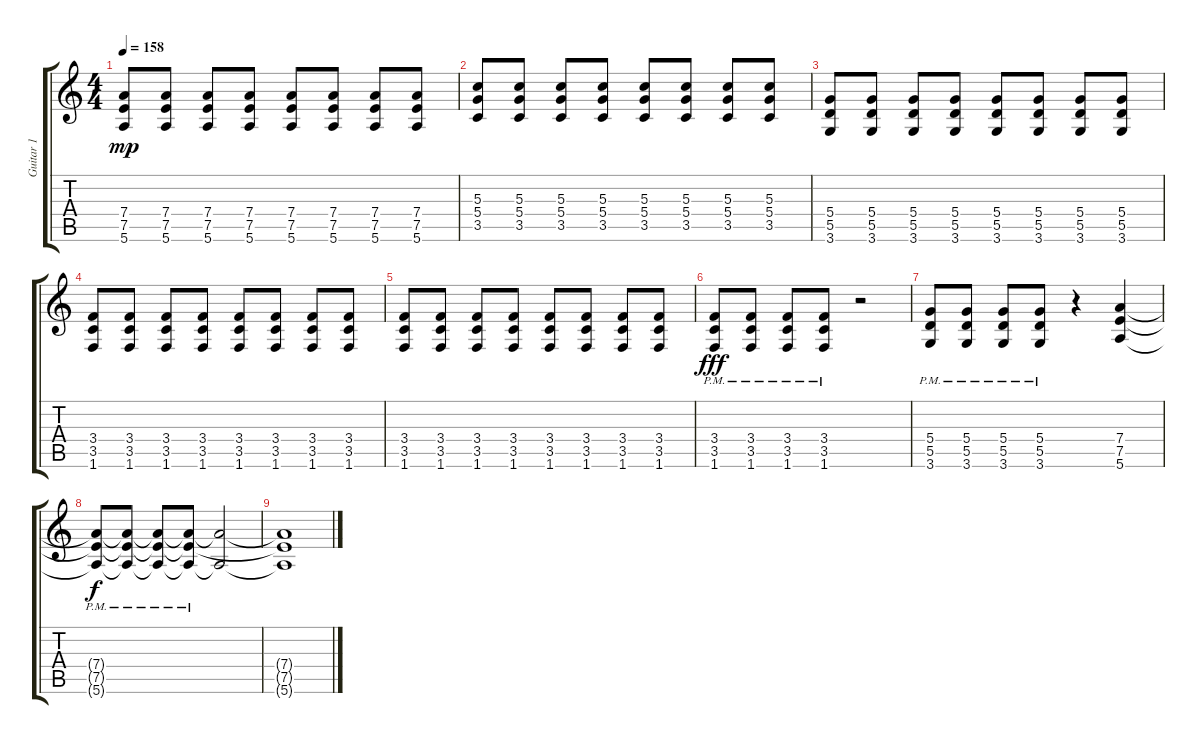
\track ("Guitar 1" "Guitar 1") {instrument distortionguitar}
\staff {score tabs}
\tuning (E4 B3 G3 D3 A2 E2) {hide}
\ts (4 4)
\tempo 158
\clef g2
\ks c
(7.4 7.5 5.6).8{dy mp} (7.4 7.5 5.6).8 (7.4 7.5 5.6).8 (7.4 7.5 5.6).8 (7.4 7.5 5.6).8 (7.4 7.5 5.6).8 (7.4 7.5 5.6).8 (7.4 7.5 5.6).8 |
(5.3 5.4 3.5).8 (5.3 5.4 3.5).8 (5.3 5.4 3.5).8 (5.3 5.4 3.5).8 (5.3 5.4 3.5).8 (5.3 5.4 3.5).8 (5.3 5.4 3.5).8 (5.3 5.4 3.5).8 |
(5.4 5.5 3.6).8 (5.4 5.5 3.6).8 (5.4 5.5 3.6).8 (5.4 5.5 3.6).8 (5.4 5.5 3.6).8 (5.4 5.5 3.6).8 (5.4 5.5 3.6).8 (5.4 5.5 3.6).8 |
(3.4 3.5 1.6).8 (3.4 3.5 1.6).8 (3.4 3.5 1.6).8 (3.4 3.5 1.6).8 (3.4 3.5 1.6).8 (3.4 3.5 1.6).8 (3.4 3.5 1.6).8 (3.4 3.5 1.6).8 |
(3.4 3.5 1.6).8 (3.4 3.5 1.6).8 (3.4 3.5 1.6).8 (3.4 3.5 1.6).8 (3.4 3.5 1.6).8 (3.4 3.5 1.6).8 (3.4 3.5 1.6).8 (3.4 3.5 1.6).8 |
(3.4{pm} 3.5{pm} 1.6{pm}).8{dy fff volume 16} (3.4{pm} 3.5{pm} 1.6{pm}).8 (3.4{pm} 3.5{pm} 1.6{pm}).8 (3.4{pm} 3.5{pm} 1.6{pm}).8 r.2 |
(5.4{pm} 5.5{pm} 3.6{pm}).8 (5.4{pm} 5.5{pm} 3.6{pm}).8 (5.4{pm} 5.5{pm} 3.6{pm}).8 (5.4{pm} 5.5{pm} 3.6{pm}).8 r.4 (7.4 7.5 5.6).4 |
(7.4{pm t} 7.5{pm t} 5.6{pm t}).8{dy f} (7.4{pm t} 7.5{pm t} 5.6{pm t}).8 (7.4{pm t} 7.5{pm t} 5.6{pm t}).8 (7.4{pm t} 7.5{pm t} 5.6{pm t}).8 (7.4{t} 5.6{t}).2 |
(7.4{t} 7.5{t} 5.6{t}).1
